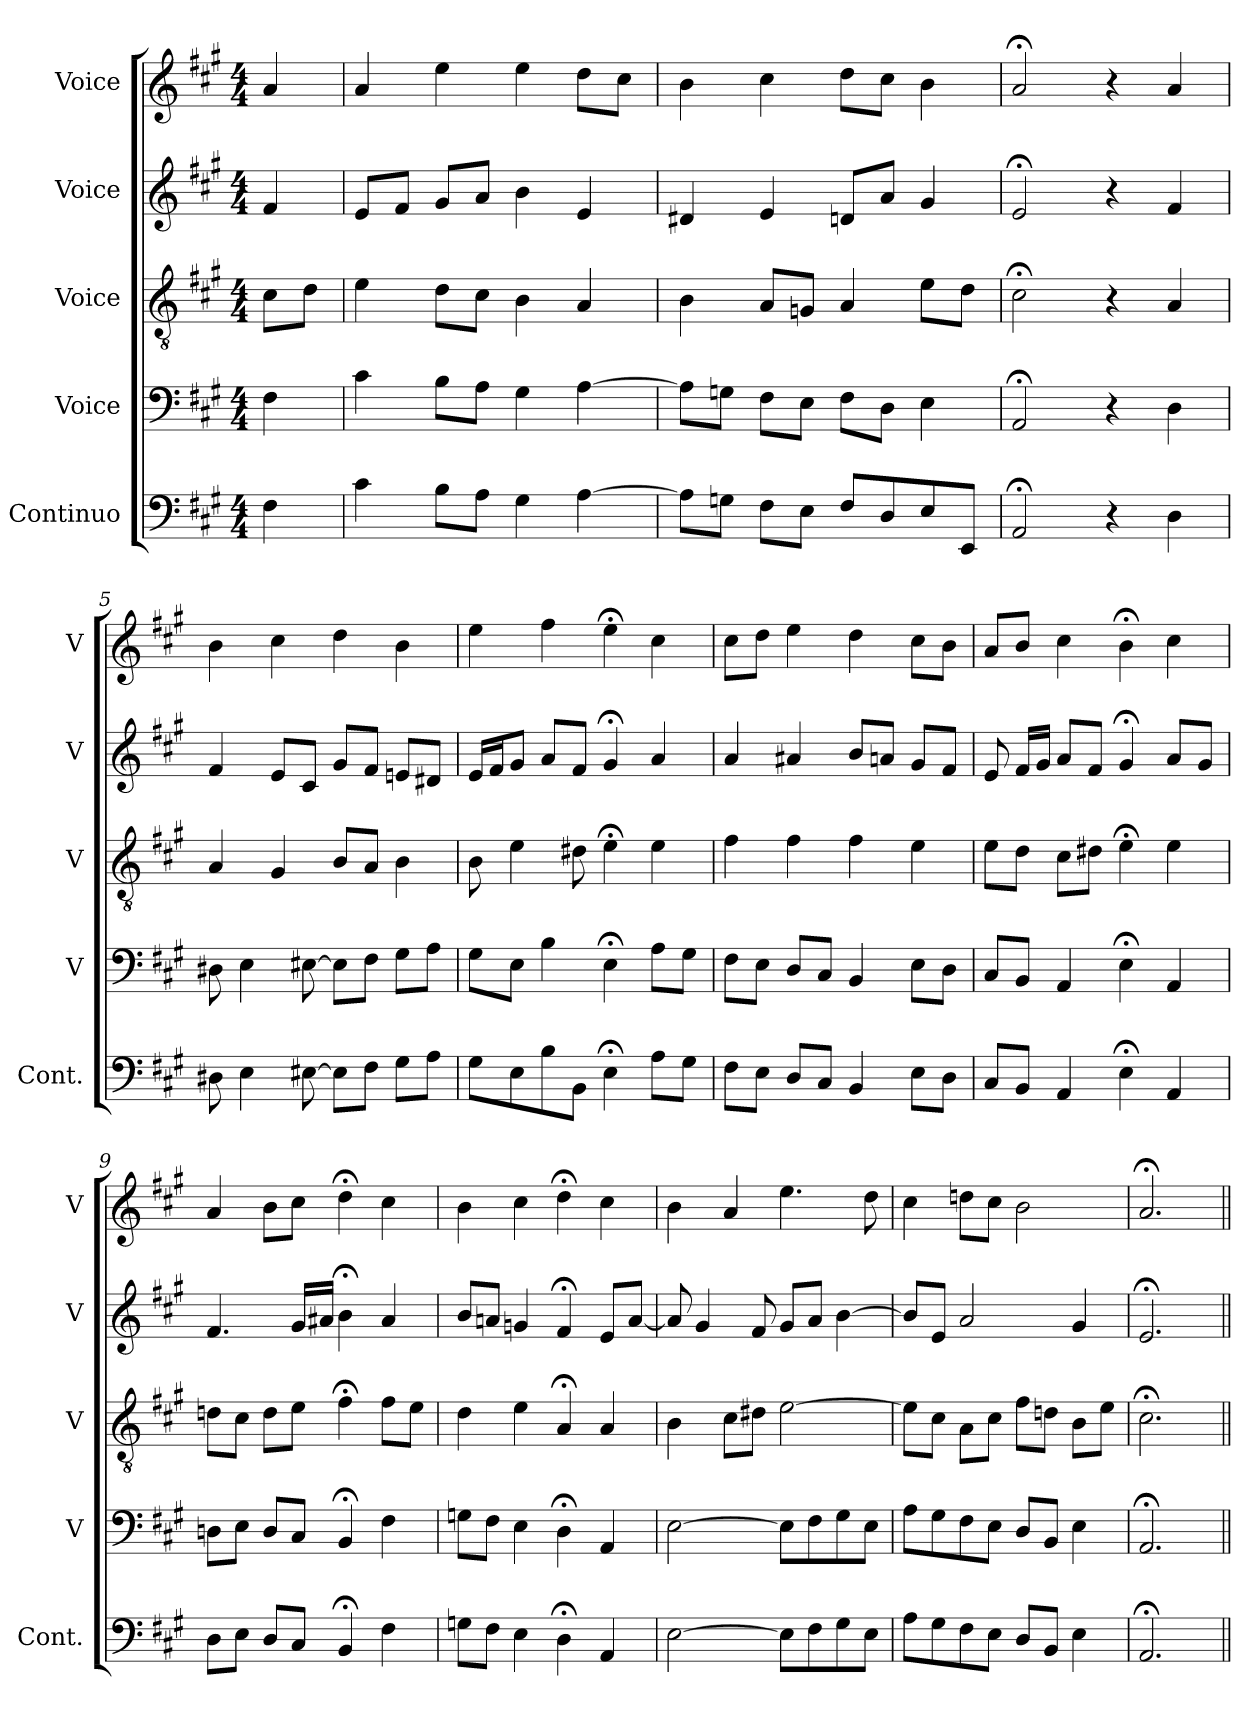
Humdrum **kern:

**kern	**kern	**kern	**kern	**kern
*part5	*part4	*part3	*part2	*part1
*staff5	*staff4	*staff3	*staff2	*staff1
*I"Continuo	*I"Voice	*I"Voice	*I"Voice	*I"Voice
*I'Cont.	*I'V	*I'V	*I'V	*I'V
*clefF4	*clefF4	*clefGv2	*clefG2	*clefG2
*k[f#c#g#]	*k[f#c#g#]	*k[f#c#g#]	*k[f#c#g#]	*k[f#c#g#]
*M4/4	*M4/4	*M4/4	*M4/4	*M4/4
=	=	=	=	=
4F#	4F#	8c#L	4f#	4a
.	.	8dJ	.	.
=2	=2	=2	=2	=2
4c#	4c#	4e	8eL	4a
.	.	.	8f#J	.
8BL	8BL	8dL	8g#L	4ee
8AJ	8AJ	8c#J	8aJ	.
4G#	4G#	4B	4b	4ee
[4A	[4A	4A	4e	8ddL
.	.	.	.	8cc#J
=3	=3	=3	=3	=3
8AL]	8AL]	4B	4d#X	4b
8GnJ	8GnJ	.	.	.
8F#L	8F#L	8AL	4e	4cc#
8EJ	8EJ	8GnJ	.	.
8F#L	8F#L	4A	8dnL	8ddL
8D	8DJ	.	8aJ	8cc#J
8E	4E	8eL	4g#	4b
8EEJ	.	8dJ	.	.
=4	=4	=4	=4	=4
2AA;<	2AA;<	2c#;<	2e;<	2a;<
4r	4r	4r	4r	4r
4D	4D	4A	4f#	4a
=5	=5	=5	=5	=5
8D#X	8D#X	4A	4f#	4b
4E	4E	.	.	.
.	.	4G#	8eL	4cc#
[8E#X	[8E#X	.	8c#J	.
8E#L]	8E#L]	8BL	8g#L	4dd
8F#J	8F#J	8AJ	8f#J	.
8G#L	8G#L	4B	8enL	4b
8AJ	8AJ	.	8d#XJ	.
=6	=6	=6	=6	=6
8G#L	8G#L	8B	16eLL	4ee
.	.	.	16f#J	.
8E	8EJ	4e	8g#J	.
8B	4B	.	8aL	4ff#
8BBJ	.	8d#X	8f#J	.
4E;<	4E;<	4e;<	4g#;<	4ee;<
8AL	8AL	4e	4a	4cc#
8G#J	8G#J	.	.	.
=7	=7	=7	=7	=7
8F#L	8F#L	4f#	4a	8cc#L
8EJ	8EJ	.	.	8ddJ
8DL	8DL	4f#	4a#X	4ee
8C#J	8C#J	.	.	.
4BB	4BB	4f#	8bL	4dd
.	.	.	8anJ	.
8EL	8EL	4e	8g#L	8cc#L
8DJ	8DJ	.	8f#J	8bJ
=8	=8	=8	=8	=8
8C#L	8C#L	8eL	8e	8aL
8BBJ	8BBJ	8dJ	16f#LL	8bJ
.	.	.	16g#JJ	.
4AA	4AA	8c#L	8aL	4cc#
.	.	8d#XJ	8f#J	.
4E;<	4E;<	4e;<	4g#;<	4b;<
4AA	4AA	4e	8aL	4cc#
.	.	.	8g#J	.
=9	=9	=9	=9	=9
8DL	8DnL	8dnL	4.f#	4a
8EJ	8EJ	8c#J	.	.
8DL	8DL	8dL	.	8bL
8C#J	8C#J	8eJ	16g#LL	8cc#J
.	.	.	16a#XJJ	.
4BB;<	4BB;<	4f#;<	4b;<	4dd;<
4F#	4F#	8f#L	4a#	4cc#
.	.	8eJ	.	.
=10	=10	=10	=10	=10
8GnL	8GnL	4d	8bL	4b
8F#J	8F#J	.	8anJ	.
4E	4E	4e	4gn	4cc#
4D;<	4D;<	4A;<	4f#;<	4dd;<
4AA	4AA	4A	8eL	4cc#
.	.	.	[8aJ	.
=11	=11	=11	=11	=11
[2E	[2E	4B	8a]	4b
.	.	.	4g#	.
.	.	8c#L	.	4a
.	.	8d#XJ	8f#	.
8EL]	8EL]	[2e	8g#L	4.ee
8F#	8F#	.	8aJ	.
8G#	8G#	.	[4b	.
8EJ	8EJ	.	.	8dd
=12	=12	=12	=12	=12
8AL	8AL	8eL]	8bL]	4cc#
8G#	8G#	8c#J	8eJ	.
8F#	8F#	8AL	2a	8ddnL
8EJ	8EJ	8c#J	.	8cc#J
8DL	8DL	8f#L	.	2b
8BBJ	8BBJ	8dnJ	.	.
4E	4E	8BL	4g#	.
.	.	8eJ	.	.
=13	=13	=13	=13	=13
2.AA;<	2.AA;<	2.c#;<	2.e;<	2.a;<
=||	=||	=||	=||	=||
*-	*-	*-	*-	*-
